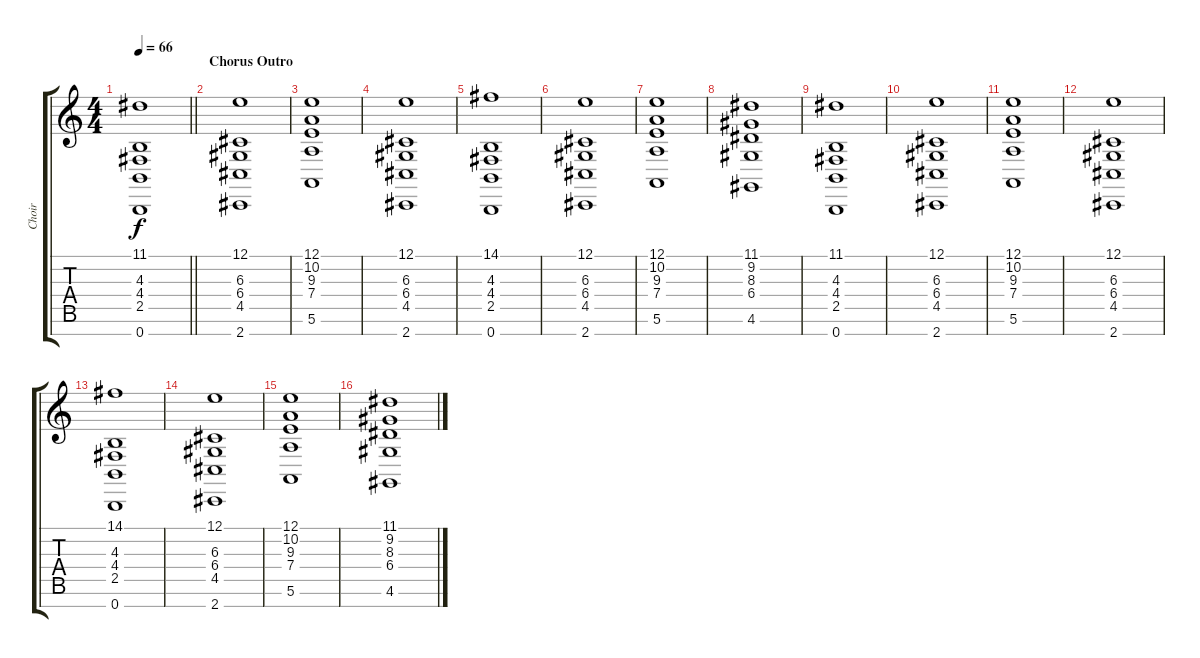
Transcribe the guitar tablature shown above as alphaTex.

\track ("Choir" "Choir") {instrument choiraahs}
\staff {score tabs}
\tuning (E4 B3 G3 D3 A2 E2 B1) {hide}
\ts (4 4)
\tempo 66
\clef g2
\barLineRight lightlight
\ks c
(11.1 4.3 4.4 2.5 0.7).1{dy f} |
\section ("" "Chorus Outro")
(12.1 6.3 6.4 4.5 2.7).1 |
(12.1 10.2 9.3 7.4 5.6).1 |
(12.1 6.3 6.4 4.5 2.7).1 |
(14.1 4.3 4.4 2.5 0.7).1 |
(12.1 6.3 6.4 4.5 2.7).1 |
(12.1 10.2 9.3 7.4 5.6).1 |
(11.1 9.2 8.3 6.4 4.6).1 |
(11.1 4.3 4.4 2.5 0.7).1 |
(12.1 6.3 6.4 4.5 2.7).1 |
(12.1 10.2 9.3 7.4 5.6).1 |
(12.1 6.3 6.4 4.5 2.7).1 |
(14.1 4.3 4.4 2.5 0.7).1 |
(12.1 6.3 6.4 4.5 2.7).1 |
(12.1 10.2 9.3 7.4 5.6).1 |
(11.1 9.2 8.3 6.4 4.6).1
